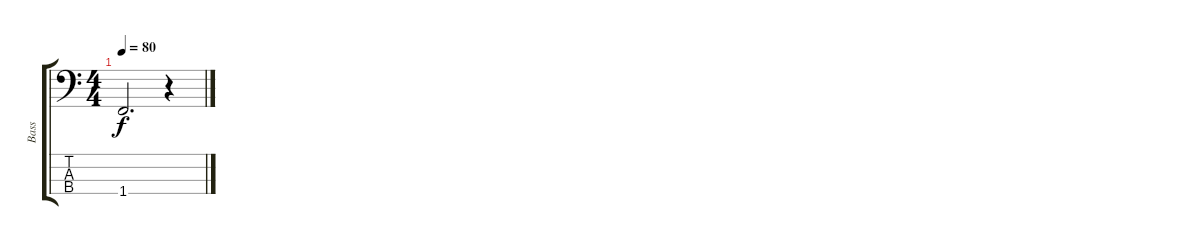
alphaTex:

\track ("Bass" "Bass") {instrument slapbass1}
\staff {score tabs}
\tuning (G2 D2 A1 E1) {hide}
\ts (4 4)
\tempo 80
\clef f4
\ks c
1.4{t}.2{d dy f} r.4
